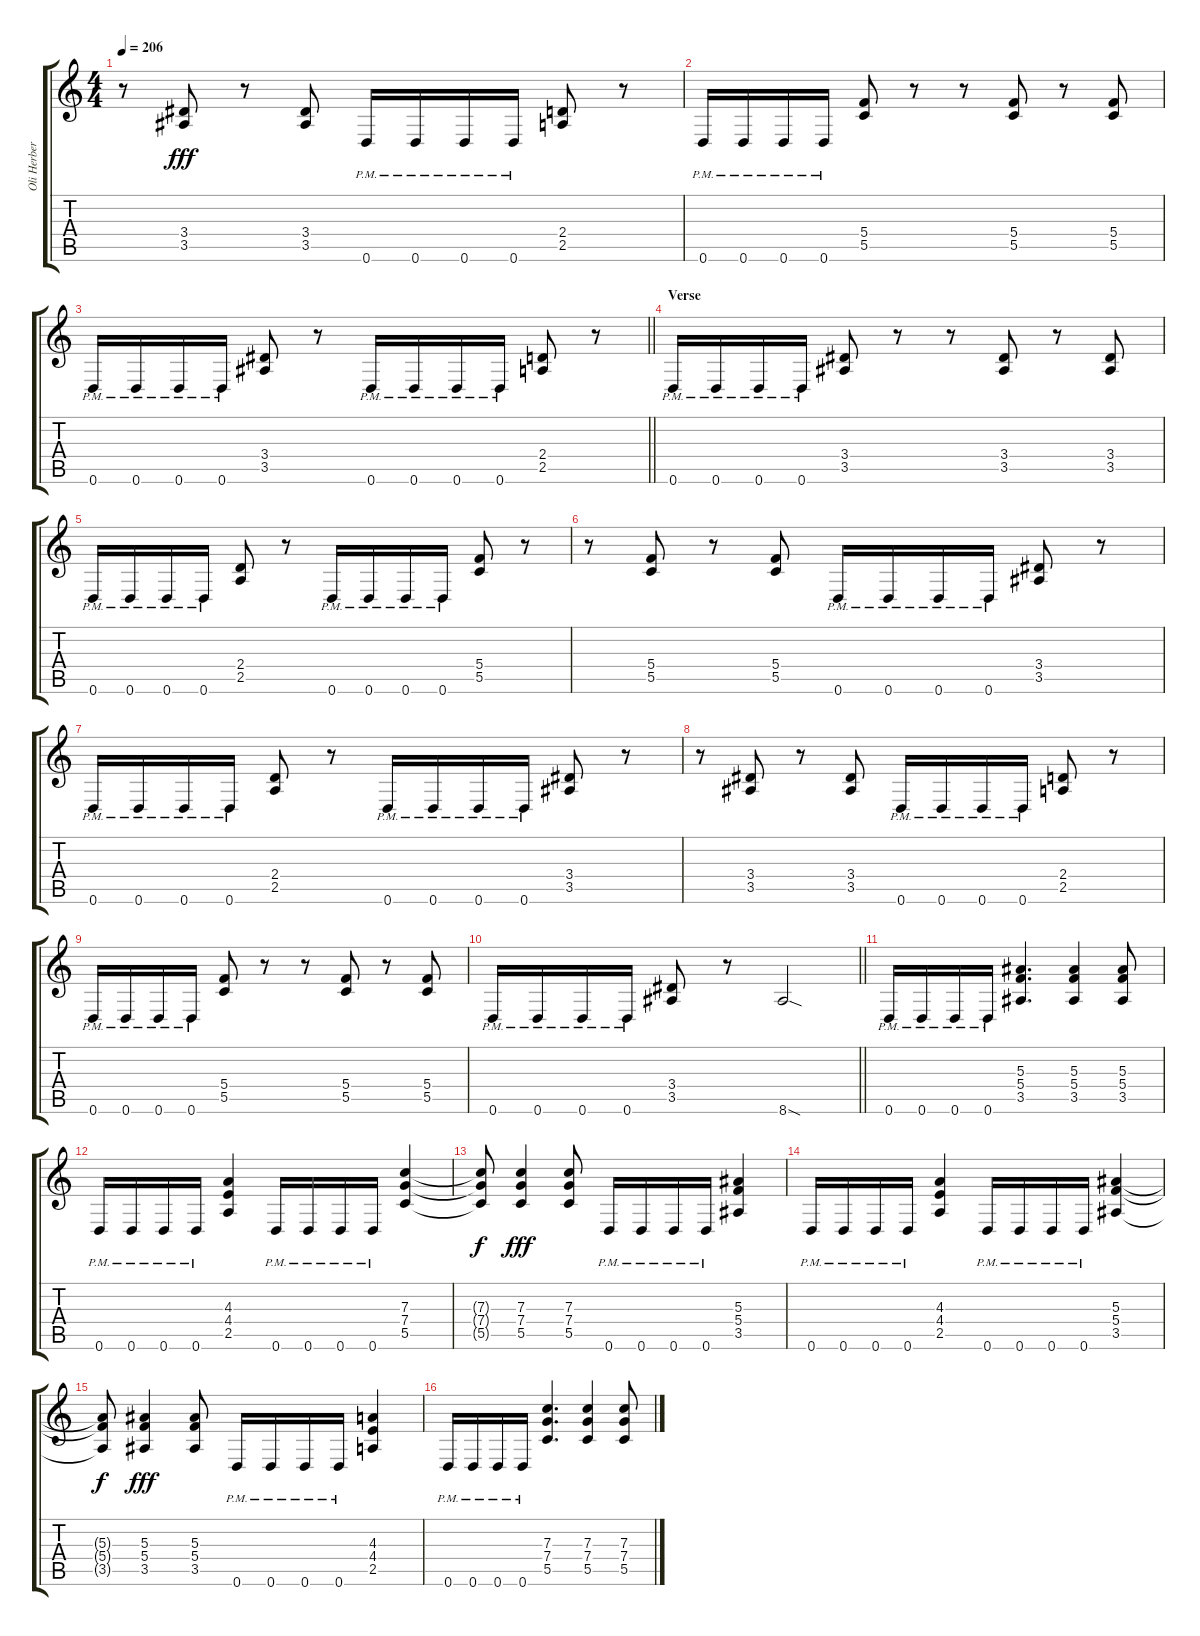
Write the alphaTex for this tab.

\track ("Oli Herbert" "Oli Herber") {instrument overdrivenguitar}
\staff {score tabs}
\tuning (D4 A3 F3 C3 G2 D2) {hide}
\ts (4 4)
\tempo 206
\clef g2
\ks c
r.8{dy fff} (3.4 3.5).8 r.8 (3.4 3.5).8 0.6{pm}.16 0.6{pm}.16 0.6{pm}.16 0.6{pm}.16 (2.4 2.5).8 r.8 |
0.6{pm}.16 0.6{pm}.16 0.6{pm}.16 0.6{pm}.16 (5.4 5.5).8 r.8 r.8 (5.4 5.5).8 r.8 (5.4 5.5).8 |
\barLineRight lightlight
0.6{pm}.16 0.6{pm}.16 0.6{pm}.16 0.6{pm}.16 (3.4 3.5).8 r.8 0.6{pm}.16 0.6{pm}.16 0.6{pm}.16 0.6{pm}.16 (2.4 2.5).8 r.8 |
\section ("" "Verse")
0.6{pm}.16 0.6{pm}.16 0.6{pm}.16 0.6{pm}.16 (3.4 3.5).8 r.8 r.8 (3.4 3.5).8 r.8 (3.4 3.5).8 |
0.6{pm}.16 0.6{pm}.16 0.6{pm}.16 0.6{pm}.16 (2.4 2.5).8 r.8 0.6{pm}.16 0.6{pm}.16 0.6{pm}.16 0.6{pm}.16 (5.4 5.5).8 r.8 |
r.8 (5.4 5.5).8 r.8 (5.4 5.5).8 0.6{pm}.16 0.6{pm}.16 0.6{pm}.16 0.6{pm}.16 (3.4 3.5).8 r.8 |
0.6{pm}.16 0.6{pm}.16 0.6{pm}.16 0.6{pm}.16 (2.4 2.5).8 r.8 0.6{pm}.16 0.6{pm}.16 0.6{pm}.16 0.6{pm}.16 (3.4 3.5).8 r.8 |
r.8 (3.4 3.5).8 r.8 (3.4 3.5).8 0.6{pm}.16 0.6{pm}.16 0.6{pm}.16 0.6{pm}.16 (2.4 2.5).8 r.8 |
0.6{pm}.16 0.6{pm}.16 0.6{pm}.16 0.6{pm}.16 (5.4 5.5).8 r.8 r.8 (5.4 5.5).8 r.8 (5.4 5.5).8 |
\barLineRight lightlight
0.6{pm}.16 0.6{pm}.16 0.6{pm}.16 0.6{pm}.16 (3.4 3.5).8 r.8 8.6{sod}.2 |
0.6{pm}.16 0.6{pm}.16 0.6{pm}.16 0.6{pm}.16 (5.3 5.4 3.5).4{d} (5.3 5.4 3.5).4 (5.3 5.4 3.5).8 |
0.6{pm}.16 0.6{pm}.16 0.6{pm}.16 0.6{pm}.16 (4.3 4.4 2.5).4 0.6{pm}.16 0.6{pm}.16 0.6{pm}.16 0.6{pm}.16 (7.3 7.4 5.5).4 |
(7.3{t} 7.4{t} 5.5{t}).8{dy f} (7.3 7.4 5.5).4{dy fff} (7.3 7.4 5.5).8 0.6{pm}.16 0.6{pm}.16 0.6{pm}.16 0.6{pm}.16 (5.3 5.4 3.5).4 |
0.6{pm}.16 0.6{pm}.16 0.6{pm}.16 0.6{pm}.16 (4.3 4.4 2.5).4 0.6{pm}.16 0.6{pm}.16 0.6{pm}.16 0.6{pm}.16 (5.3 5.4 3.5).4 |
(5.3{t} 5.4{t} 3.5{t}).8{dy f} (5.3 5.4 3.5).4{dy fff} (5.3 5.4 3.5).8 0.6{pm}.16 0.6{pm}.16 0.6{pm}.16 0.6{pm}.16 (4.3 4.4 2.5).4 |
0.6{pm}.16 0.6{pm}.16 0.6{pm}.16 0.6{pm}.16 (7.3 7.4 5.5).4{d} (7.3 7.4 5.5).4 (7.3 7.4 5.5).8
